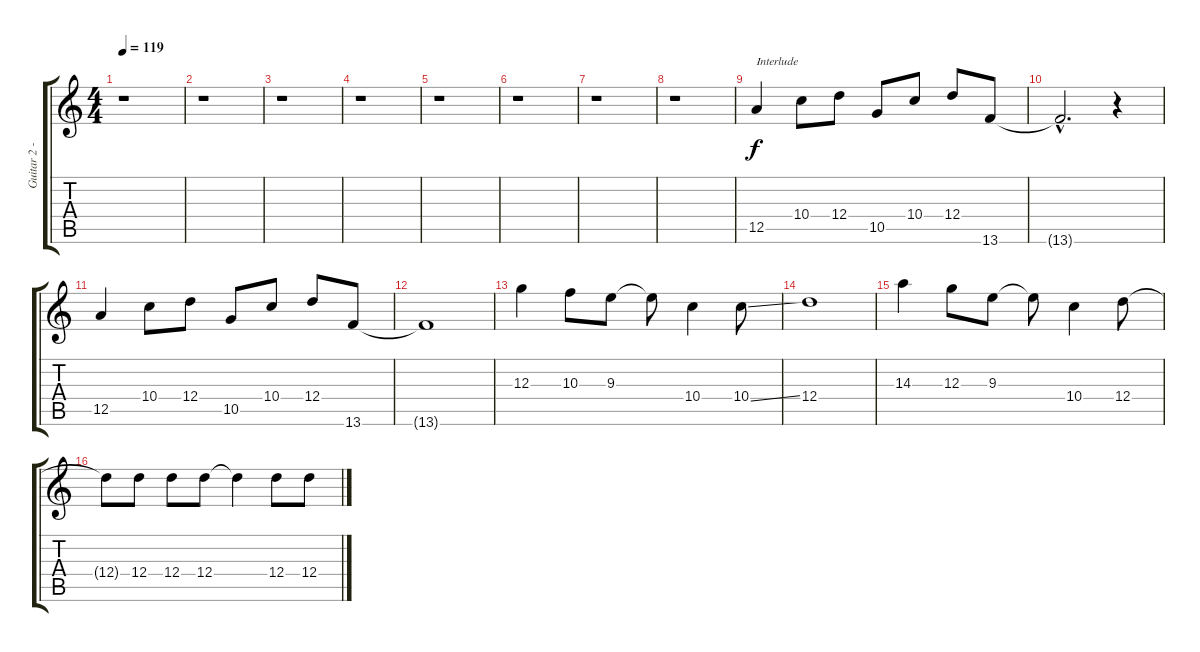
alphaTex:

\track ("Guitar 2 - Clean " "Guitar 2 -") {instrument electricguitarclean}
\staff {score tabs}
\tuning (E4 B3 G3 D3 A2 E2) {hide}
\ts (4 4)
\tempo 119
\clef g2
\ks c
r.1{dy f} |
r.1 |
r.1 |
r.1 |
r.1 |
r.1 |
r.1 |
r.1 |
12.5.4{txt "Interlude"} 10.4.8 12.4.8 10.5.8 10.4.8 12.4.8 13.6.8 |
13.6{hac t}.2{d} r.4 |
12.5.4 10.4.8 12.4.8 10.5.8 10.4.8 12.4.8 13.6.8 |
13.6{t}.1 |
12.3.4 10.3.8 9.3.8 9.3{t}.8 10.4.4 10.4{ss}.8 |
12.4.1 |
14.3.4 12.3.8 9.3.8 9.3{t}.8 10.4.4 12.4.8 |
12.4{t}.8 12.4.8 12.4.8 12.4.8 12.4{t}.4 12.4.8 12.4.8
